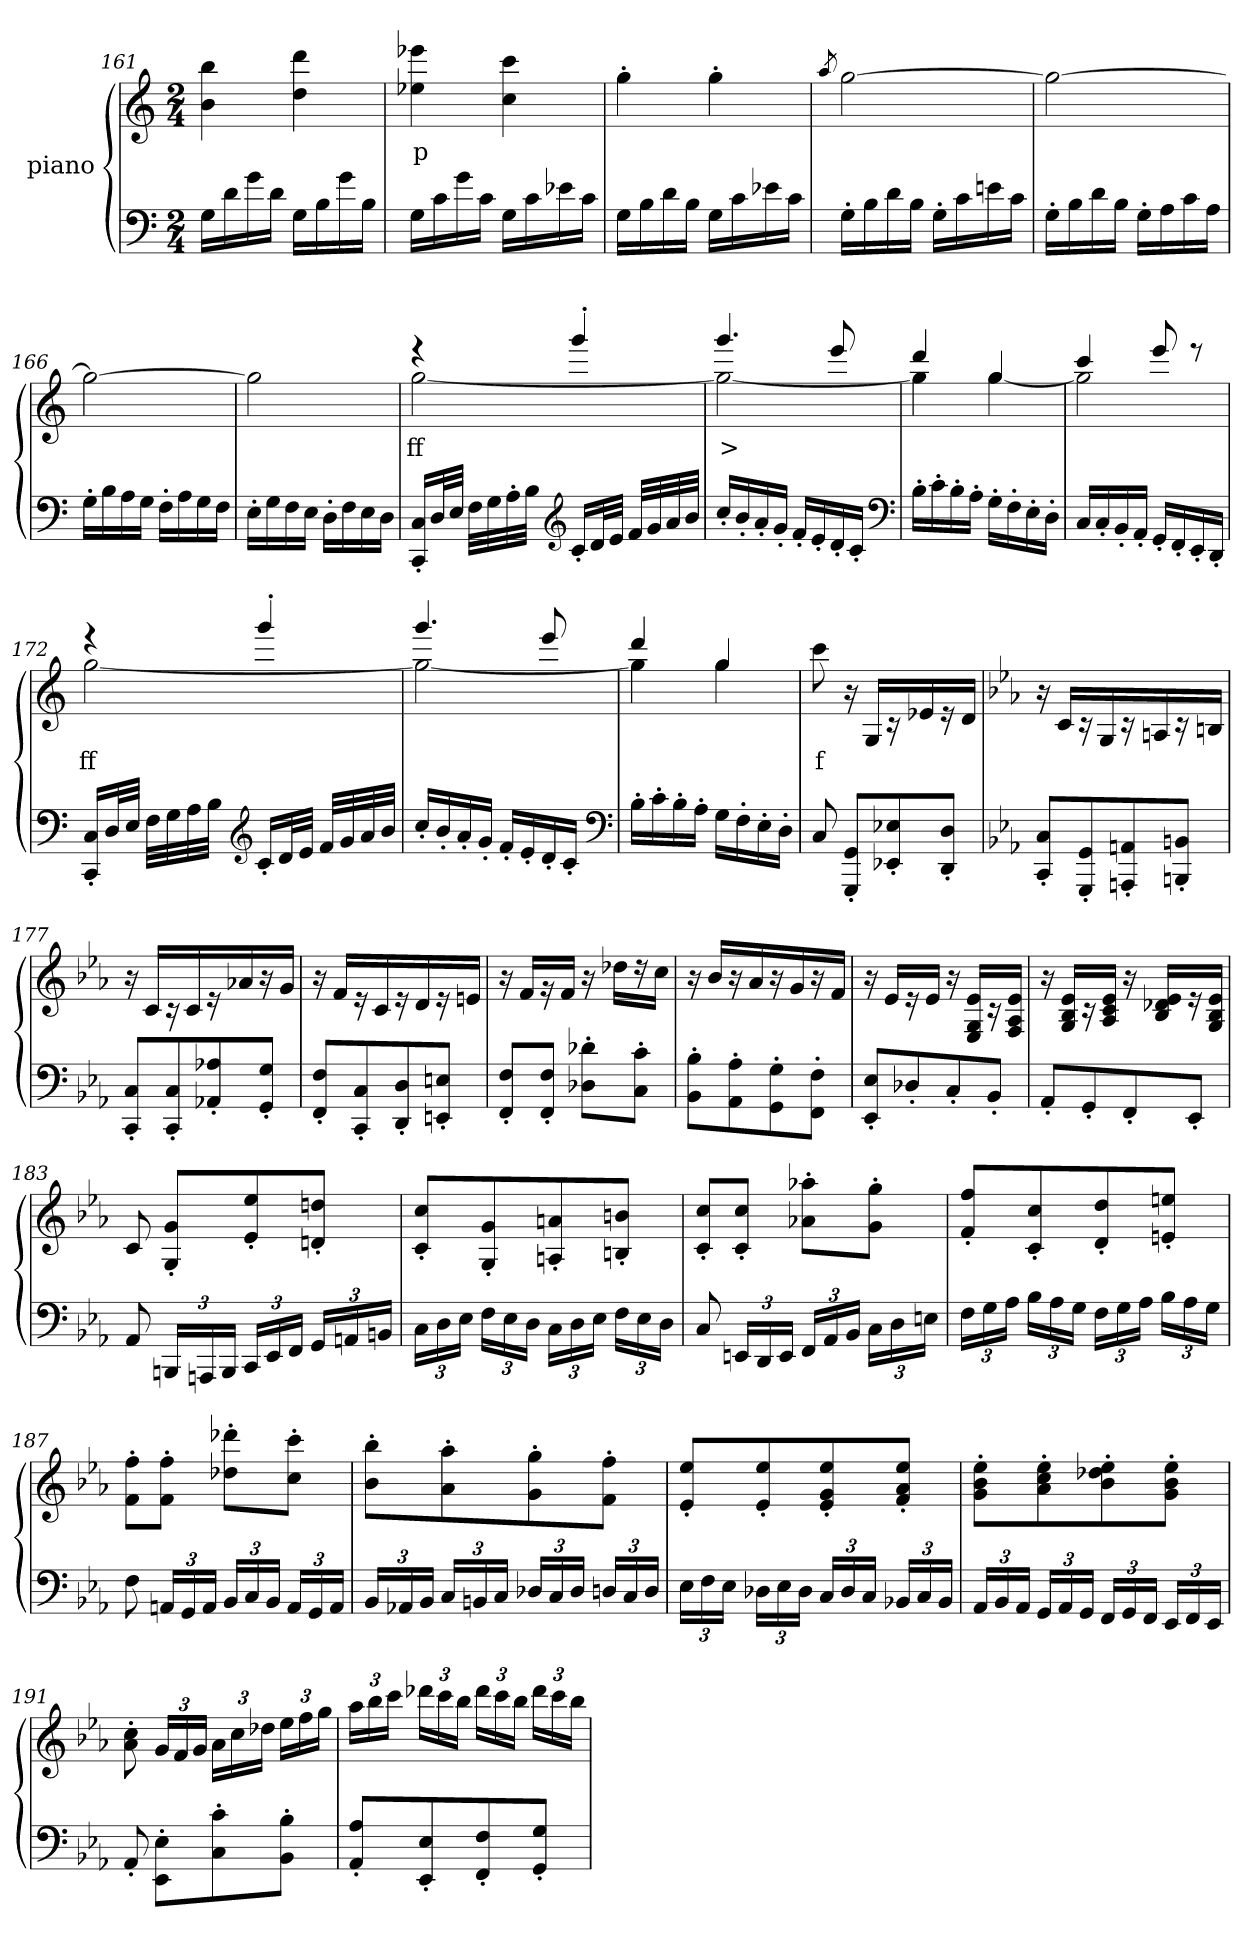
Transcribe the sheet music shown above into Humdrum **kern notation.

**kern	**kern	**text
*part2	*part1	*part1
*staff2	*staff1	*staff1
*	*I"piano	*
*clefF4	*clefG2	*
*k[]	*k[]	*
*C:	*C:	*
*M2/4	*M2/4	*
=161	=161	=161
16GLL	4b 4bb	.
16d	.	.
16g	.	.
16dJJ	.	.
16GLL	4dd 4ddd	.
16B	.	.
16g	.	.
16BJJ	.	.
=162	=162	=162
16GLL	4ee-X 4eee-X	p
16c	.	.
16g	.	.
16cJJ	.	.
16GLL	4cc 4ccc	.
16c	.	.
16e-X	.	.
16cJJ	.	.
=163	=163	=163
16GLL	4gg'>	.
16B	.	.
16d	.	.
16BJJ	.	.
16GLL	4gg'>	.
16c	.	.
16e-X	.	.
16cJJ	.	.
=164	=164	=164
.	8qaa	.
16G'>LL	[2gg	.
16B	.	.
16d	.	.
16BJJ	.	.
16G'>LL	.	.
16c	.	.
16en	.	.
16cJJ	.	.
=165	=165	=165
16G'>LL	2gg_	.
16B	.	.
16d	.	.
16BJJ	.	.
16G'>LL	.	.
16A	.	.
16c	.	.
16AJJ	.	.
=166	=166	=166
16G'>LL	2gg_	.
16B	.	.
16A	.	.
16GJJ	.	.
16F'>LL	.	.
16A	.	.
16G	.	.
16FJJ	.	.
=167	=167	=167
16E'>LL	2gg]	.
16G	.	.
16F	.	.
16EJJ	.	.
16D'>LL	.	.
16F	.	.
16E	.	.
16DJJ	.	.
=168	=168	=168
*	*^	*
16CC'> 16C'>LL	4r	[2gg	ff
32DL	.	.	.
32EJJJ	.	.	.
32FLLL	.	.	.
32G	.	.	.
32A'>	.	.	.
32BJJJ	.	.	.
*clefG2	*	*	*
16c'>LL	4ggg'>	.	.
32dL	.	.	.
32eJJJ	.	.	.
32fLLL	.	.	.
32g	.	.	.
32a	.	.	.
32bJJJ	.	.	.
=169	=169	=169	=169
16cc'>LL	4.ggg	2gg_	>
16b'>	.	.	.
16a'>	.	.	.
16g'>JJ	.	.	.
16f'>LL	.	.	.
16e'>	.	.	.
16d'>	8eee	.	.
16c'>JJ	.	.	.
*clefF4	*	*	*
=170	=170	=170	=170
16B'>LL	4ddd	4gg]	.
16c'>	.	.	.
16B'>	.	.	.
16A'>JJ	.	.	.
16G'>LL	4gg	[4gg	.
16F'>	.	.	.
16E'>	.	.	.
16D'>JJ	.	.	.
=171	=171	=171	=171
16CLL	4ccc	2gg]	.
16C'>	.	.	.
16BB'>	.	.	.
16AA'>JJ	.	.	.
16GG'>LL	8eee	.	.
16FF'>	.	.	.
16EE'>	8r	.	.
16DD'>JJ	.	.	.
=172	=172	=172	=172
16CC'> 16C'>LL	4r	[2gg	ff
32DL	.	.	.
32EJJJ	.	.	.
32FLLL	.	.	.
32G	.	.	.
32A	.	.	.
32BJJJ	.	.	.
*clefG2	*	*	*
16c'>LL	4ggg'>	.	.
32dL	.	.	.
32eJJJ	.	.	.
32fLLL	.	.	.
32g	.	.	.
32a	.	.	.
32bJJJ	.	.	.
=173	=173	=173	=173
16cc'>LL	4.ggg	2gg_	.
16b'>	.	.	.
16a'>	.	.	.
16g'>JJ	.	.	.
16f'>LL	.	.	.
16e'>	.	.	.
16d'>	8eee	.	.
16c'>JJ	.	.	.
*clefF4	*	*	*
=174	=174	=174	=174
16B'>LL	4ddd	4gg]	.
16c'>	.	.	.
16B'>	.	.	.
16A'>JJ	.	.	.
16GLL	4gg	4gg	.
16F'>	.	.	.
16E'>	.	.	.
16D'>JJ	.	.	.
*	*v	*v	*
=175	=175	=175
8C	8ccc	f
8GGG'> 8GG'>L	16r	.
.	16GLL	.
8EE-X'> 8E-X'>	16r	.
.	16e-X	.
8DD'> 8D'>J	16r	.
.	16dJJ	.
=176	=176	=176
*k[b-e-a-]	*k[b-e-a-]	*
*c:	*c:	*
8CC'> 8C'>L	16r	.
.	16cLL	.
8GGG'> 8GG'>	16r	.
.	16G	.
8AAAn'> 8AAn'>	16r	.
.	16An	.
8BBBn'> 8BBn'>J	16r	.
.	16BnJJ	.
=177	=177	=177
8CC'> 8C'>L	16r	.
.	16cLL	.
8CC'> 8C'>	16r	.
.	16c	.
8AA-X'> 8A-X'>	16r	.
.	16a-X	.
8GG'> 8G'>J	16r	.
.	16gJJ	.
=178	=178	=178
8FF'> 8F'>L	16r	.
.	16fLL	.
8CC'> 8C'>	16r	.
.	16c	.
8DD'> 8D'>	16r	.
.	16d	.
8EEn'> 8En'>J	16r	.
.	16enJJ	.
=179	=179	=179
8FF'> 8F'>L	16r	.
.	16fLL	.
8FF'> 8F'>J	16r	.
.	16fJJ	.
8D-X'> 8d-X'>L	16r	.
.	16dd-XLL	.
8C'> 8c'>J	16r	.
.	16ccJJ	.
=180	=180	=180
8BB-'> 8B-'>L	16r	.
.	16b-LL	.
8AA-'> 8A-'>	16r	.
.	16a-	.
8GG'> 8G'>	16r	.
.	16g	.
8FF'> 8F'>J	16r	.
.	16fJJ	.
=181	=181	=181
8EE-'> 8E-'>L	16r	.
.	16e-LL	.
8D-X'>	16r	.
.	16e-JJ	.
8C'>	16r	.
.	16E- 16G 16e-LL	.
8BB-'>J	16r	.
.	16F 16A- 16e-JJ	.
=182	=182	=182
8AA-'>L	16r	.
.	16G 16B- 16e-LL	.
8GG'>	16r	.
.	16A- 16c 16e-JJ	.
8FF'>	16r	.
.	16B- 16d-X 16e-LL	.
8EE-'>J	16r	.
.	16G 16B- 16e-JJ	.
=183	=183	=183
8AA-	8c	.
24BBBnLL	8G'> 8g'>L	.
24AAAn	.	.
24BBBJJ	.	.
24CCLL	8e-'> 8ee-'>	.
24EE-	.	.
24FFJJ	.	.
24GGLL	8dn'> 8ddn'>J	.
24AAn	.	.
24BBnJJ	.	.
=184	=184	=184
24CLL	8c'> 8cc'>L	.
24D	.	.
24E-JJ	.	.
24FLL	8G'> 8g'>	.
24E-	.	.
24DJJ	.	.
24CLL	8An'> 8an'>	.
24D	.	.
24E-JJ	.	.
24FLL	8Bn'> 8bn'>J	.
24E-	.	.
24DJJ	.	.
=185	=185	=185
8C	8c'> 8cc'>L	.
24EEnLL	8c'> 8cc'>J	.
24DD	.	.
24EEJJ	.	.
24FFLL	8a-X'> 8aa-X'>L	.
24AA-	.	.
24BB-JJ	.	.
24CLL	8g'> 8gg'>J	.
24D	.	.
24EnJJ	.	.
=186	=186	=186
24FLL	8f'> 8ff'>L	.
24G	.	.
24A-JJ	.	.
24B-LL	8c'> 8cc'>	.
24A-	.	.
24GJJ	.	.
24FLL	8d'> 8dd'>	.
24G	.	.
24A-JJ	.	.
24B-LL	8en'> 8een'>J	.
24A-	.	.
24GJJ	.	.
=187	=187	=187
8F	8f'> 8ff'>L	.
24AAnLL	8f'> 8ff'>J	.
24GG	.	.
24AAJJ	.	.
24BB-LL	8dd-X'> 8ddd-X'>L	.
24C	.	.
24BB-JJ	.	.
24AALL	8cc'> 8ccc'>J	.
24GG	.	.
24AAJJ	.	.
=188	=188	=188
24BB-LL	8b-'> 8bb-'>L	.
24AA-X	.	.
24BB-JJ	.	.
24CLL	8a-'> 8aa-'>	.
24BBn	.	.
24CJJ	.	.
24D-XLL	8g'> 8gg'>	.
24C	.	.
24D-JJ	.	.
24DnLL	8f'> 8ff'>J	.
24C	.	.
24DJJ	.	.
=189	=189	=189
24E-LL	8e-'> 8ee-'>L	.
24F	.	.
24E-JJ	.	.
24D-XLL	8e-'> 8ee-'>	.
24E-	.	.
24D-JJ	.	.
24CLL	8e-'> 8g'> 8ee-'>	.
24D-	.	.
24CJJ	.	.
24BB-XLL	8f'> 8a-'> 8ee-'>J	.
24C	.	.
24BB-JJ	.	.
=190	=190	=190
24AA-LL	8g'> 8b-'> 8ee-'>L	.
24BB-	.	.
24AA-JJ	.	.
24GGLL	8a-'> 8cc'> 8ee-'>	.
24AA-	.	.
24GGJJ	.	.
24FFLL	8b-'> 8dd-X'> 8ee-'>	.
24GG	.	.
24FFJJ	.	.
24EE-LL	8g'> 8b-'> 8ee-'>J	.
24FF	.	.
24EE-JJ	.	.
=191	=191	=191
8AA-'>	8a-'> 8cc'>	.
8EE-'> 8E-'>L	24gLL	.
.	24f	.
.	24gJJ	.
8C'> 8c'>	24a-LL	.
.	24cc	.
.	24dd-XJJ	.
8BB-'> 8B-'>J	24ee-LL	.
.	24ff	.
.	24ggJJ	.
=192	=192	=192
8AA-'> 8A-'>L	24aa-LL	.
.	24bb-	.
.	24cccJJ	.
8EE-'> 8E-'>	24ddd-XLL	.
.	24ccc	.
.	24bb-JJ	.
8FF'> 8F'>	24ddd-LL	.
.	24ccc	.
.	24bb-JJ	.
8GG'> 8G'>J	24ddd-LL	.
.	24ccc	.
.	24bb-JJ	.
=	=	=
*-	*-	*-
